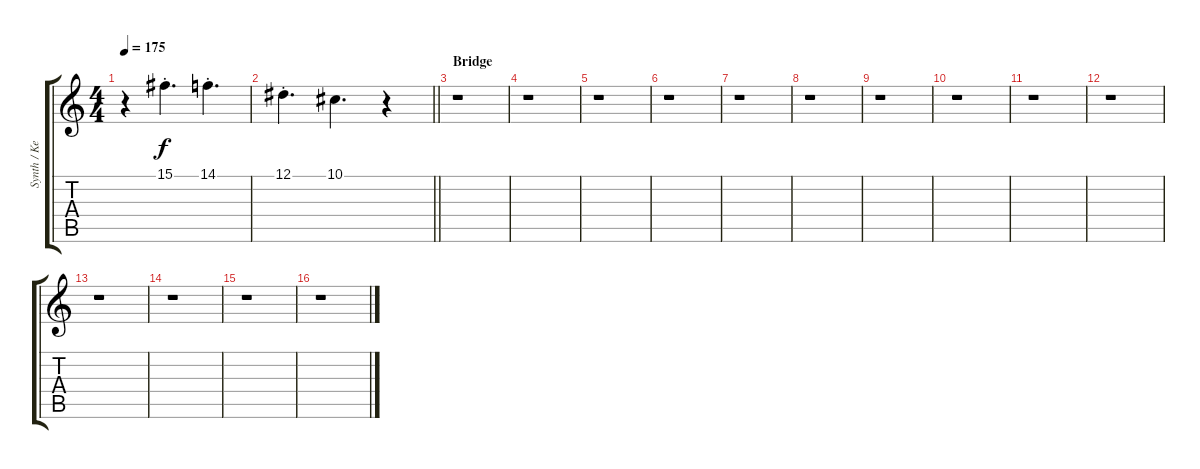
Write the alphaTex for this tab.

\track ("Synth / Keyboard" "Synth / Ke") {instrument violin}
\staff {score tabs}
\tuning (Eb4 Bb3 Gb3 Db3 Ab2 Db2) {hide}
\ts (4 4)
\tempo 175
\clef g2
\ks c
r.4{dy f} 15.1{st}.4{d} 14.1{st}.4{d} |
\barLineRight lightlight
12.1{st}.4{d} 10.1.4{d} r.4 |
\section ("" "Bridge")
r.1 |
r.1 |
r.1 |
r.1 |
r.1 |
r.1 |
r.1 |
r.1 |
r.1 |
r.1 |
r.1 |
r.1 |
r.1 |
r.1
